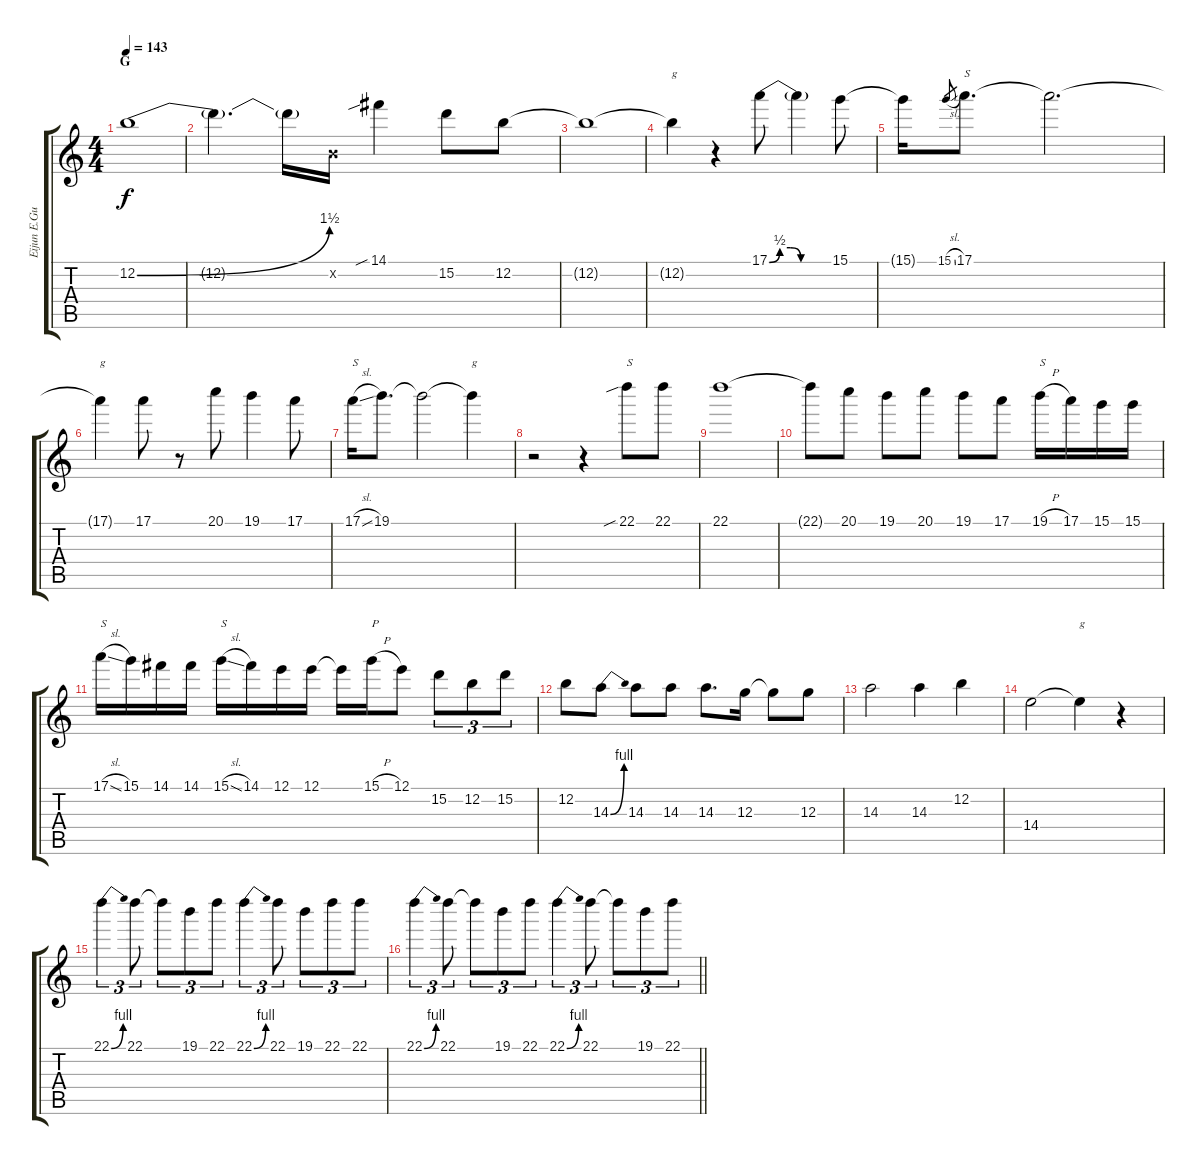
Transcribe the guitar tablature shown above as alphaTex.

\track ("Eijun E.Guitar III" "Eijun E.Gu") {instrument distortionguitar}
\staff {score tabs}
\tuning (E4 B3 G3 D3 A2 E2) {hide}
\ts (4 4)
\section ("" "G")
\tempo 143
\clef g2
\ks c
12.2{be (bend 0 0 60 6)}.1{dy f} |
12.2{t}.4{d} 12.2{t}.16 0.2{x}.16 14.1{sib}.4 15.2.8 12.2.8 |
12.2{t}.1 |
12.2{t}.4{txt "g"} r.4 17.1{be (custom 0 0 10 2 20 2 30 0 60 0)}.8 17.1{t}.4 15.1.8 |
15.1{t}.16 15.1{sl}.8{gr} 17.1.8{d txt "S"} 17.1{t}.2{d} |
17.1{t}.4{txt "g"} 17.1.8 r.8 20.1.8 19.1.4 17.1.8 |
17.1{sl}.16{txt "S"} 19.1.8{d} 19.1{t}.2 19.1{t}.4{txt "g"} |
r.2 r.4 22.1{sib}.8{txt "S"} 22.1.8 |
22.1.1 |
22.1{t}.8 20.1.8 19.1.8 20.1.8 19.1.8 17.1.8 19.1{h}.16{txt "S"} 17.1.16 15.1.16 15.1.16 |
17.1{sl}.16{txt "S"} 15.1.16 14.1.16 14.1.16 15.1{sl}.16{txt "S"} 14.1.16 12.1.16 12.1.16 12.1{t}.16 15.1{h}.16{txt "P"} 12.1.8 15.2.8{tu (3 2)} 12.2.8{tu (3 2)} 15.2.8{tu (3 2)} |
12.2.8 14.3{be (bend 0 0 60 4)}.8 14.3.8 14.3.8 14.3.8{d} 12.3.16 12.3{t}.8 12.3.8 |
14.3.2 14.3.4 12.2.4 |
14.4.2 14.4{t}.4{txt "g"} r.4 |
22.1{be (bend 0 0 60 4)}.4{tu (3 2)} 22.1.8{tu (3 2)} 22.1{t}.8{tu (3 2)} 19.1.8{tu (3 2)} 22.1.8{tu (3 2)} 22.1{be (bend 0 0 60 4)}.4{tu (3 2)} 22.1.8{tu (3 2)} 19.1.8{tu (3 2)} 22.1.8{tu (3 2)} 22.1.8{tu (3 2)} |
\barLineRight lightlight
22.1{be (bend 0 0 60 4)}.4{tu (3 2)} 22.1.8{tu (3 2)} 22.1{t}.8{tu (3 2)} 19.1.8{tu (3 2)} 22.1.8{tu (3 2)} 22.1{be (bend 0 0 60 4)}.4{tu (3 2)} 22.1.8{tu (3 2)} 22.1{t}.8{tu (3 2)} 19.1.8{tu (3 2)} 22.1.8{tu (3 2)}
